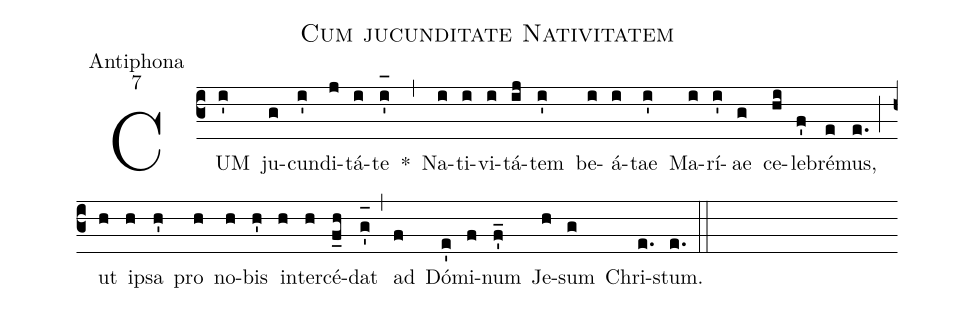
name:Cum jucunditate Nativitatem;
office-part:Antiphona;
mode:7;
%%
(c3) CUM(i') ju(g)cun(i')di(j)tá(i)te(i'_[oh:h]) *(,) Na(i)ti(i)vi(i)tá(ij)tem(i') be(i)á(i)tae(i') Ma(i)rí(i')ae(g) ce(hi)le(f')bré(e)mus,(e.) (;) ut(h) i(h)psa(h') pro(h) no(h)bis(h') in(h)ter(h)cé(f_h)dat(g'_[oh:h]) (,) ad(f) Dó(e')mi(f)num(f'_) Je(h)sum(g) Chri(e.)stum.(e.) (::)
%<eu>E(i) u(i) o(j) u(i) a(h) e.</eu>(gh..) (::)
